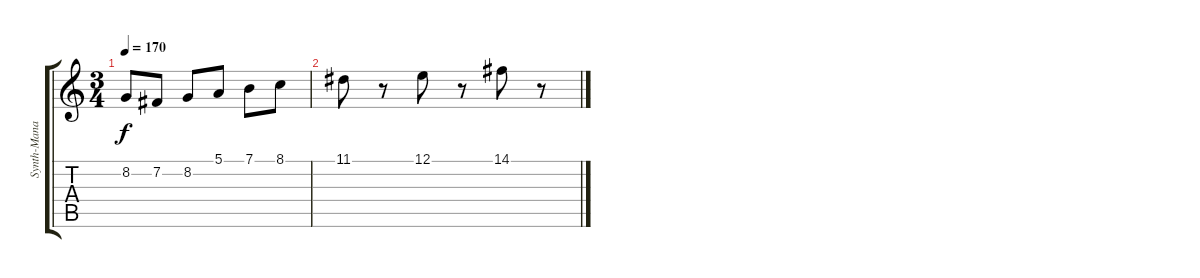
\track ("Synth-Mana" "Synth-Mana") {instrument harpsichord}
\staff {score tabs}
\tuning (E4 B3 G3 D3 A2 E2) {hide}
\ts (3 4)
\tempo 170
\clef g2
\ks c
8.2.8{dy f} 7.2.8 8.2.8 5.1.8 7.1.8 8.1.8 |
11.1.8 r.8 12.1.8 r.8 14.1.8 r.8
